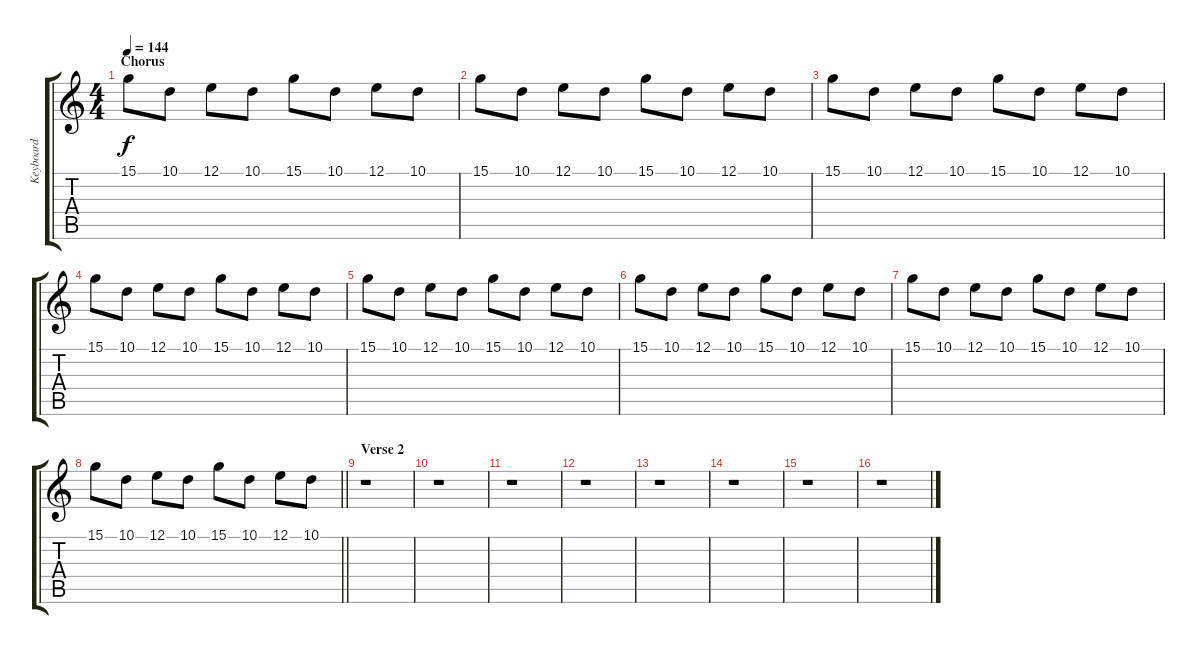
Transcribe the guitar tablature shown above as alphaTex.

\track ("Keyboard" "Keyboard") {instrument drawbarorgan}
\staff {score tabs}
\tuning (E4 B3 G3 D3 A2 E2) {hide}
\ts (4 4)
\section ("" "Chorus")
\tempo 144
\clef g2
\ks c
15.1.8{dy f volume 9 instrument vibraphone} 10.1.8 12.1.8 10.1.8 15.1.8 10.1.8 12.1.8 10.1.8 |
15.1.8 10.1.8 12.1.8 10.1.8 15.1.8 10.1.8 12.1.8 10.1.8 |
15.1.8 10.1.8 12.1.8 10.1.8 15.1.8 10.1.8 12.1.8 10.1.8 |
15.1.8 10.1.8 12.1.8 10.1.8 15.1.8 10.1.8 12.1.8 10.1.8 |
15.1.8 10.1.8 12.1.8 10.1.8 15.1.8 10.1.8 12.1.8 10.1.8 |
15.1.8 10.1.8 12.1.8 10.1.8 15.1.8 10.1.8 12.1.8 10.1.8 |
15.1.8 10.1.8 12.1.8 10.1.8 15.1.8 10.1.8 12.1.8 10.1.8 |
\barLineRight lightlight
15.1.8 10.1.8 12.1.8 10.1.8 15.1.8 10.1.8 12.1.8 10.1.8 |
\section ("" "Verse 2")
r.1 |
r.1 |
r.1 |
r.1 |
r.1 |
r.1 |
r.1 |
r.1
